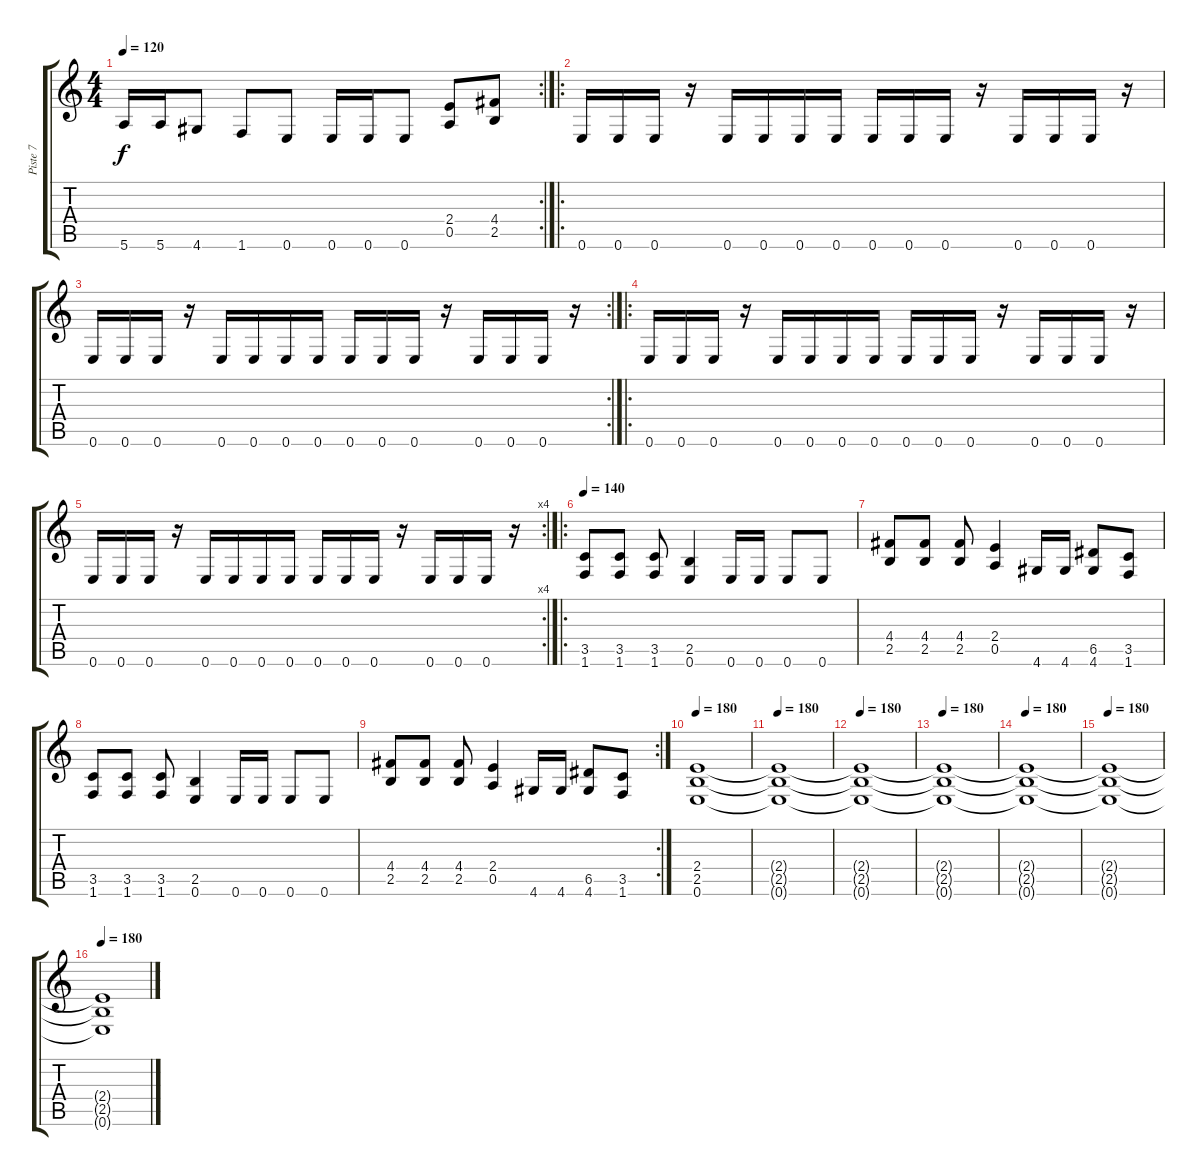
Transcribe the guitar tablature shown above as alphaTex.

\track ("Piste 7" "Piste 7") {instrument distortionguitar}
\staff {score tabs}
\tuning (E4 B3 G3 D3 A2 E2) {hide}
\rc 2
\ts (4 4)
\tempo 120
\clef g2
\ks c
5.6.16{dy f} 5.6.16 4.6.8 1.6.8 0.6.8 0.6.16 0.6.16 0.6.8 (2.4 0.5).8 (4.4 2.5).8 |
\ro
0.6.16 0.6.16 0.6.16 r.16 0.6.16 0.6.16 0.6.16 0.6.16 0.6.16 0.6.16 0.6.16 r.16 0.6.16 0.6.16 0.6.16 r.16 |
\rc 2
0.6.16 0.6.16 0.6.16 r.16 0.6.16 0.6.16 0.6.16 0.6.16 0.6.16 0.6.16 0.6.16 r.16 0.6.16 0.6.16 0.6.16 r.16 |
\ro
0.6.16 0.6.16 0.6.16 r.16 0.6.16 0.6.16 0.6.16 0.6.16 0.6.16 0.6.16 0.6.16 r.16 0.6.16 0.6.16 0.6.16 r.16 |
\rc 4
0.6.16 0.6.16 0.6.16 r.16 0.6.16 0.6.16 0.6.16 0.6.16 0.6.16 0.6.16 0.6.16 r.16 0.6.16 0.6.16 0.6.16 r.16 |
\ro
\tempo 140
(3.5 1.6).8 (3.5 1.6).8 (3.5 1.6).8 (2.5 0.6).4 0.6.16 0.6.16 0.6.8 0.6.8 |
(4.4 2.5).8 (4.4 2.5).8 (4.4 2.5).8 (2.4 0.5).4 4.6.16 4.6.16 (6.5 4.6).8 (3.5 1.6).8 |
(3.5 1.6).8 (3.5 1.6).8 (3.5 1.6).8 (2.5 0.6).4 0.6.16 0.6.16 0.6.8 0.6.8 |
\rc 2
(4.4 2.5).8 (4.4 2.5).8 (4.4 2.5).8 (2.4 0.5).4 4.6.16 4.6.16 (6.5 4.6).8 (3.5 1.6).8 |
\tempo 180
(2.4 2.5 0.6).1 |
\tempo 180
(2.4{t} 2.5{t} 0.6{t}).1 |
\tempo 180
(2.4{t} 2.5{t} 0.6{t}).1 |
\tempo 180
(2.4{t} 2.5{t} 0.6{t}).1 |
\tempo 180
(2.4{t} 2.5{t} 0.6{t}).1 |
\tempo 180
(2.4{t} 2.5{t} 0.6{t}).1 |
\tempo 180
(2.4{t} 2.5{t} 0.6{t}).1
